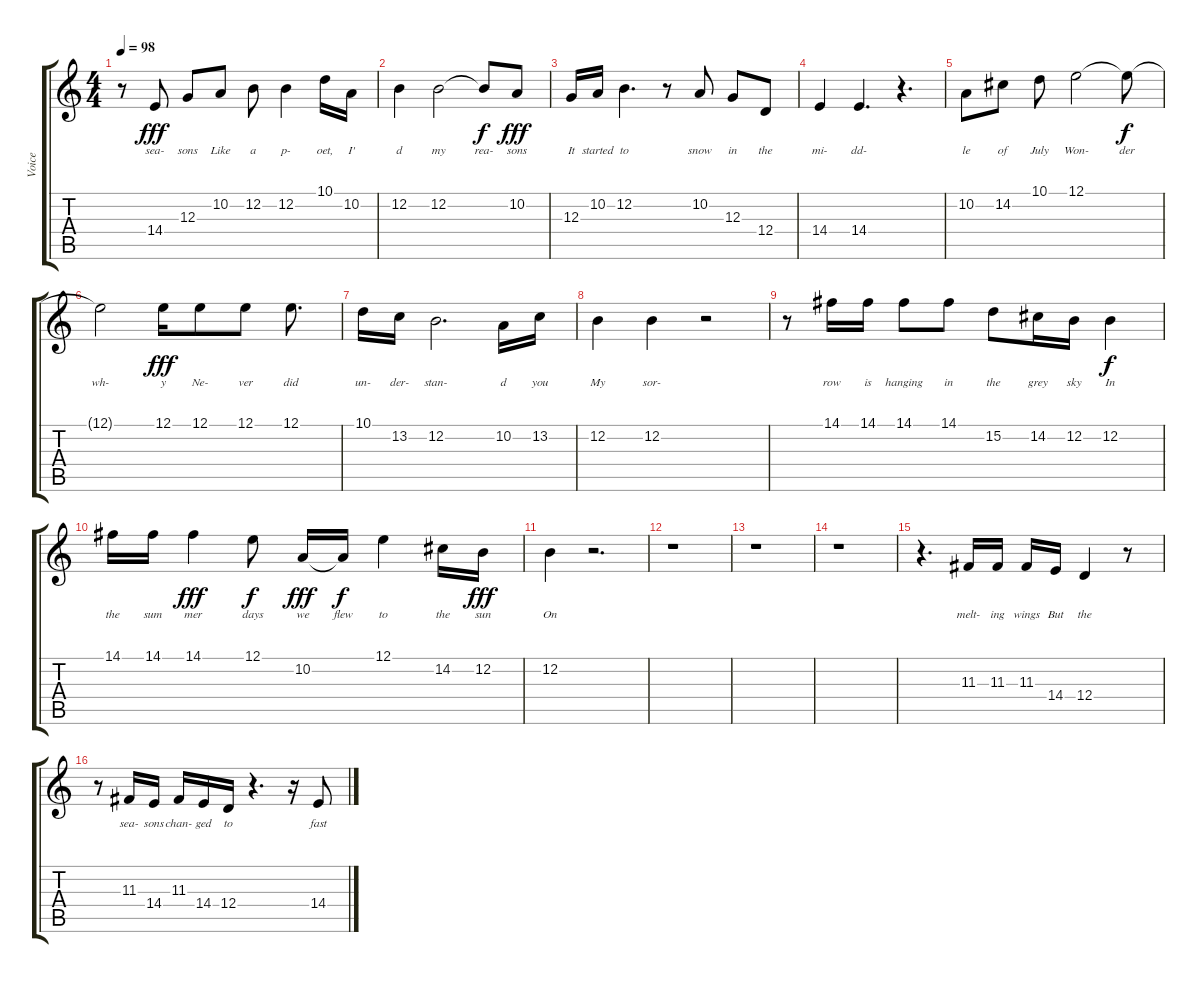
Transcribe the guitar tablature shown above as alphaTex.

\track ("Voice" "Voice") {instrument percussiveorgan}
\staff {score tabs}
\tuning (E4 B3 G3 D3 A2 E2) {hide}
\ts (4 4)
\tempo 98
\clef g2
\ks c
r.8{dy fff} 14.4.8{lyrics (0 "sea-") lyrics (1 "") lyrics (2 "") lyrics (3 "") lyrics (4 "")} 12.3.8{lyrics (0 "sons") lyrics (1 "") lyrics (2 "") lyrics (3 "") lyrics (4 "")} 10.2.8{lyrics (0 "Like") lyrics (1 "") lyrics (2 "") lyrics (3 "") lyrics (4 "")} 12.2.8{lyrics (0 "a") lyrics (1 "") lyrics (2 "") lyrics (3 "") lyrics (4 "")} 12.2.4{lyrics (0 "p-") lyrics (1 "") lyrics (2 "") lyrics (3 "") lyrics (4 "")} 10.1.16{lyrics (0 "oet,") lyrics (1 "") lyrics (2 "") lyrics (3 "") lyrics (4 "")} 10.2.16{lyrics (0 "I'") lyrics (1 "") lyrics (2 "") lyrics (3 "") lyrics (4 "")} |
12.2.4{lyrics (0 "d") lyrics (1 "") lyrics (2 "") lyrics (3 "") lyrics (4 "")} 12.2.2{lyrics (0 "my") lyrics (1 "") lyrics (2 "") lyrics (3 "") lyrics (4 "")} 12.2{t}.8{lyrics (0 "rea-") lyrics (1 "") lyrics (2 "") lyrics (3 "") lyrics (4 "") dy f} 10.2.8{lyrics (0 "sons") lyrics (1 "") lyrics (2 "") lyrics (3 "") lyrics (4 "") dy fff} |
12.3.16{lyrics (0 "It") lyrics (1 "") lyrics (2 "") lyrics (3 "") lyrics (4 "")} 10.2.16{lyrics (0 "started") lyrics (1 "") lyrics (2 "") lyrics (3 "") lyrics (4 "")} 12.2.4{d lyrics (0 "to") lyrics (1 "") lyrics (2 "") lyrics (3 "") lyrics (4 "")} r.8 10.2.8{lyrics (0 "snow") lyrics (1 "") lyrics (2 "") lyrics (3 "") lyrics (4 "")} 12.3.8{lyrics (0 "in") lyrics (1 "") lyrics (2 "") lyrics (3 "") lyrics (4 "")} 12.4.8{lyrics (0 "the") lyrics (1 "") lyrics (2 "") lyrics (3 "") lyrics (4 "")} |
14.4.4{lyrics (0 "mi-") lyrics (1 "") lyrics (2 "") lyrics (3 "") lyrics (4 "")} 14.4.4{d lyrics (0 "dd-") lyrics (1 "") lyrics (2 "") lyrics (3 "") lyrics (4 "")} r.4{d} |
10.2.8{lyrics (0 "le") lyrics (1 "") lyrics (2 "") lyrics (3 "") lyrics (4 "")} 14.2.8{lyrics (0 "of") lyrics (1 "") lyrics (2 "") lyrics (3 "") lyrics (4 "")} 10.1.8{lyrics (0 "July") lyrics (1 "") lyrics (2 "") lyrics (3 "") lyrics (4 "")} 12.1.2{lyrics (0 "Won-") lyrics (1 "") lyrics (2 "") lyrics (3 "") lyrics (4 "")} 12.1{t}.8{lyrics (0 "der") lyrics (1 "") lyrics (2 "") lyrics (3 "") lyrics (4 "") dy f} |
12.1{t}.2{lyrics (0 "wh-") lyrics (1 "") lyrics (2 "") lyrics (3 "") lyrics (4 "")} 12.1.16{lyrics (0 "y") lyrics (1 "") lyrics (2 "") lyrics (3 "") lyrics (4 "") dy fff} 12.1.8{lyrics (0 "Ne-") lyrics (1 "") lyrics (2 "") lyrics (3 "") lyrics (4 "")} 12.1.8{lyrics (0 "ver") lyrics (1 "") lyrics (2 "") lyrics (3 "") lyrics (4 "")} 12.1.8{d lyrics (0 "did") lyrics (1 "") lyrics (2 "") lyrics (3 "") lyrics (4 "")} |
10.1.16{lyrics (0 "un-") lyrics (1 "") lyrics (2 "") lyrics (3 "") lyrics (4 "")} 13.2.16{lyrics (0 "der-") lyrics (1 "") lyrics (2 "") lyrics (3 "") lyrics (4 "")} 12.2.2{d lyrics (0 "stan-") lyrics (1 "") lyrics (2 "") lyrics (3 "") lyrics (4 "")} 10.2.16{lyrics (0 "d") lyrics (1 "") lyrics (2 "") lyrics (3 "") lyrics (4 "")} 13.2.16{lyrics (0 "you") lyrics (1 "") lyrics (2 "") lyrics (3 "") lyrics (4 "")} |
12.2.4{lyrics (0 "My") lyrics (1 "") lyrics (2 "") lyrics (3 "") lyrics (4 "")} 12.2.4{lyrics (0 "sor-") lyrics (1 "") lyrics (2 "") lyrics (3 "") lyrics (4 "")} r.2 |
r.8 14.1.16{lyrics (0 "row") lyrics (1 "") lyrics (2 "") lyrics (3 "") lyrics (4 "")} 14.1.16{lyrics (0 "is") lyrics (1 "") lyrics (2 "") lyrics (3 "") lyrics (4 "")} 14.1.8{lyrics (0 "hanging") lyrics (1 "") lyrics (2 "") lyrics (3 "") lyrics (4 "")} 14.1.8{lyrics (0 "in") lyrics (1 "") lyrics (2 "") lyrics (3 "") lyrics (4 "")} 15.2.8{lyrics (0 "the") lyrics (1 "") lyrics (2 "") lyrics (3 "") lyrics (4 "")} 14.2.16{lyrics (0 "grey") lyrics (1 "") lyrics (2 "") lyrics (3 "") lyrics (4 "")} 12.2.16{lyrics (0 "sky") lyrics (1 "") lyrics (2 "") lyrics (3 "") lyrics (4 "")} 12.2.4{lyrics (0 "In") lyrics (1 "") lyrics (2 "") lyrics (3 "") lyrics (4 "") dy f} |
14.1.16{lyrics (0 "the") lyrics (1 "") lyrics (2 "") lyrics (3 "") lyrics (4 "")} 14.1.16{lyrics (0 "sum") lyrics (1 "") lyrics (2 "") lyrics (3 "") lyrics (4 "")} 14.1.4{lyrics (0 "mer") lyrics (1 "") lyrics (2 "") lyrics (3 "") lyrics (4 "") dy fff} 12.1.8{lyrics (0 "days") lyrics (1 "") lyrics (2 "") lyrics (3 "") lyrics (4 "") dy f} 10.2.16{lyrics (0 "we") lyrics (1 "") lyrics (2 "") lyrics (3 "") lyrics (4 "") dy fff} 10.2{t}.16{lyrics (0 "flew") lyrics (1 "") lyrics (2 "") lyrics (3 "") lyrics (4 "") dy f} 12.1.4{lyrics (0 "to") lyrics (1 "") lyrics (2 "") lyrics (3 "") lyrics (4 "")} 14.2.16{lyrics (0 "the") lyrics (1 "") lyrics (2 "") lyrics (3 "") lyrics (4 "")} 12.2.16{lyrics (0 "sun") lyrics (1 "") lyrics (2 "") lyrics (3 "") lyrics (4 "") dy fff} |
12.2.4{lyrics (0 "On") lyrics (1 "") lyrics (2 "") lyrics (3 "") lyrics (4 "")} r.2{d} |
r.1 |
r.1 |
r.1 |
r.4{d} 11.3.16{lyrics (0 "melt-") lyrics (1 "") lyrics (2 "") lyrics (3 "") lyrics (4 "")} 11.3.16{lyrics (0 "ing") lyrics (1 "") lyrics (2 "") lyrics (3 "") lyrics (4 "")} 11.3.16{lyrics (0 "wings") lyrics (1 "") lyrics (2 "") lyrics (3 "") lyrics (4 "")} 14.4.16{lyrics (0 "But") lyrics (1 "") lyrics (2 "") lyrics (3 "") lyrics (4 "")} 12.4.4{lyrics (0 "the") lyrics (1 "") lyrics (2 "") lyrics (3 "") lyrics (4 "")} r.8 |
r.8 11.3.16{lyrics (0 "sea-") lyrics (1 "") lyrics (2 "") lyrics (3 "") lyrics (4 "")} 14.4.16{lyrics (0 "sons") lyrics (1 "") lyrics (2 "") lyrics (3 "") lyrics (4 "")} 11.3.16{lyrics (0 "chan-") lyrics (1 "") lyrics (2 "") lyrics (3 "") lyrics (4 "")} 14.4.16{lyrics (0 "ged") lyrics (1 "") lyrics (2 "") lyrics (3 "") lyrics (4 "")} 12.4.16{lyrics (0 "to") lyrics (1 "") lyrics (2 "") lyrics (3 "") lyrics (4 "")} r.4{d} r.16 14.4.8{lyrics (0 "fast") lyrics (1 "") lyrics (2 "") lyrics (3 "") lyrics (4 "")}
